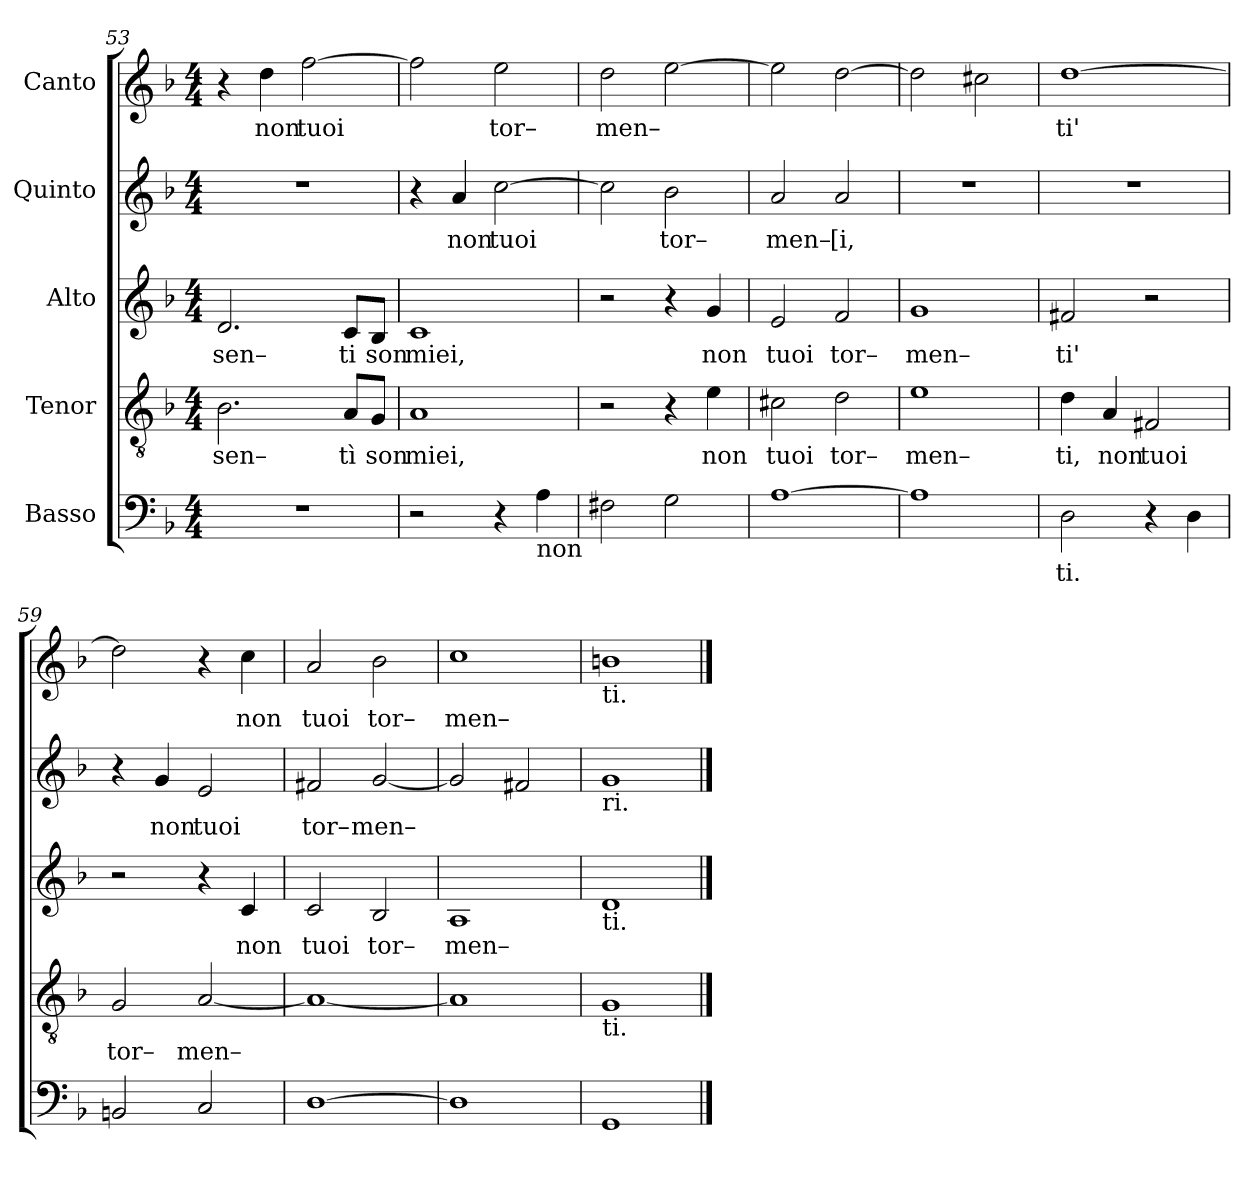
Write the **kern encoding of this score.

**kern	**text	**kern	**text	**kern	**text	**kern	**text	**kern	**text
*part5	*part5	*part4	*part4	*part3	*part3	*part2	*part2	*part1	*part1
*staff5	*staff5	*staff4	*staff4	*staff3	*staff3	*staff2	*staff2	*staff1	*staff1
*I"Basso	*	*I"Tenor	*	*I"Alto	*	*I"Quinto	*	*I"Canto	*
*clefF4	*	*clefGv2	*	*clefG2	*	*clefG2	*	*clefG2	*
*k[b-]	*	*k[b-]	*	*k[b-]	*	*k[b-]	*	*k[b-]	*
*F:	*	*F:	*	*F:	*	*F:	*	*F:	*
*M4/4	*	*M4/4	*	*M4/4	*	*M4/4	*	*M4/4	*
=53	=53	=53	=53	=53	=53	=53	=53	=53	=53
!	!	!	!LO:LY:b	!	!LO:LY:b	!	!	!	!
1r	.	2.B-\	sen–	2.d/	sen–	1r	.	4r	.
!	!	!	!	!	!	!	!	!	!LO:LY:b
.	.	.	.	.	.	.	.	4dd\	non
!	!	!	!	!	!	!	!	!	!LO:LY:b
.	.	.	.	.	.	.	.	[2ff\	tuoi
!	!	!	!LO:LY:b	!	!LO:LY:b	!	!	!	!
.	.	8A/L	tì	8c/L	ti	.	.	.	.
!	!	!	!LO:LY:b	!	!LO:LY:b	!	!	!	!
.	.	8G/J	son	8B-/J	son	.	.	.	.
=54	=54	=54	=54	=54	=54	=54	=54	=54	=54
!	!	!	!LO:LY:b	!	!LO:LY:b	!	!	!	!
2r	.	1A	miei,	1c	miei,	4r	.	2ff\]	.
!	!	!	!	!	!	!	!LO:LY:b	!	!
.	.	.	.	.	.	4a/	non	.	.
!	!	!	!	!	!	!	!LO:LY:b	!	!LO:LY:b
4r	.	.	.	.	.	[2cc\	tuoi	2ee\	tor–
!LO:TX:b:t=non	!	!	!	!	!	!	!	!	!
4A\	.	.	.	.	.	.	.	.	.
=55	=55	=55	=55	=55	=55	=55	=55	=55	=55
!	!	!	!	!	!	!	!	!	!LO:LY:b
2F#X\	.	2r	.	2r	.	2cc\]	.	2dd\	men–
!	!	!	!	!	!	!	!LO:LY:b	!	!
2G\	.	4r	.	4r	.	2b-\	tor–	[2ee\	.
!	!	!	!LO:LY:b	!	!LO:LY:b	!	!	!	!
.	.	4e\	non	4g/	non	.	.	.	.
=56	=56	=56	=56	=56	=56	=56	=56	=56	=56
!	!	!	!LO:LY:b	!	!LO:LY:b	!	!LO:LY:b	!	!
[1A	.	2c#X\	tuoi	2e/	tuoi	2a/	men–	2ee\]	.
!	!	!	!LO:LY:b	!	!LO:LY:b	!	!LO:LY:b	!	!
.	.	2d\	tor–	2f/	tor–	2a/	[i,	[2dd\	.
=57	=57	=57	=57	=57	=57	=57	=57	=57	=57
!	!	!	!LO:LY:b	!	!LO:LY:b	!	!	!	!
1A]	.	1e	men–	1g	men–	1r	.	2dd\]	.
.	.	.	.	.	.	.	.	2cc#X\	.
=58	=58	=58	=58	=58	=58	=58	=58	=58	=58
!	!LO:LY:b	!	!LO:LY:b	!	!LO:LY:b	!	!	!	!LO:LY:b
2D\	ti.	4d\	ti,	2f#X/	ti'	1r	.	[1dd	ti'
!	!	!	!LO:LY:b	!	!	!	!	!	!
.	.	4A/	non	.	.	.	.	.	.
!	!	!	!LO:LY:b	!	!	!	!	!	!
4r	.	2F#X/	tuoi	2r	.	.	.	.	.
4D\	.	.	.	.	.	.	.	.	.
=59	=59	=59	=59	=59	=59	=59	=59	=59	=59
!	!	!	!LO:LY:b	!	!	!	!	!	!
2BBn/	.	2G/	tor–	2r	.	4r	.	2dd\]	.
!	!	!	!	!	!	!	!LO:LY:b	!	!
.	.	.	.	.	.	4g/	non	.	.
!	!	!	!LO:LY:b	!	!	!	!LO:LY:b	!	!
2C/	.	[2A/	men–	4r	.	2e/	tuoi	4r	.
!	!	!	!	!	!LO:LY:b	!	!	!	!LO:LY:b
.	.	.	.	4c/	non	.	.	4cc\	non
=60	=60	=60	=60	=60	=60	=60	=60	=60	=60
!	!	!	!	!	!LO:LY:b	!	!LO:LY:b	!	!LO:LY:b
[1D	.	1A_	.	2c/	tuoi	2f#X/	tor–	2a/	tuoi
!	!	!	!	!	!LO:LY:b	!	!LO:LY:b	!	!LO:LY:b
.	.	.	.	2B-/	tor–	[2g/	men–	2b-\	tor–
=61	=61	=61	=61	=61	=61	=61	=61	=61	=61
!	!	!	!	!	!LO:LY:b	!	!	!	!LO:LY:b
1D]	.	1A]	.	1A	men–	2g/]	.	1cc	men–
.	.	.	.	.	.	2f#X/	.	.	.
=62	=62	=62	=62	=62	=62	=62	=62	=62	=62
!	!	!	!	!	!	!	!	!LO:TX:b:t=ti.	!
!	!	!	!	!	!	!LO:TX:b:t=ri.	!	!	!
!	!	!	!	!LO:TX:b:t=ti.	!	!	!	!	!
!	!	!LO:TX:b:t=ti.	!	!	!	!	!	!	!
1GG	.	1G	.	1d	.	1g	.	1bn	.
==	==	==	==	==	==	==	==	==	==
*-	*-	*-	*-	*-	*-	*-	*-	*-	*-
